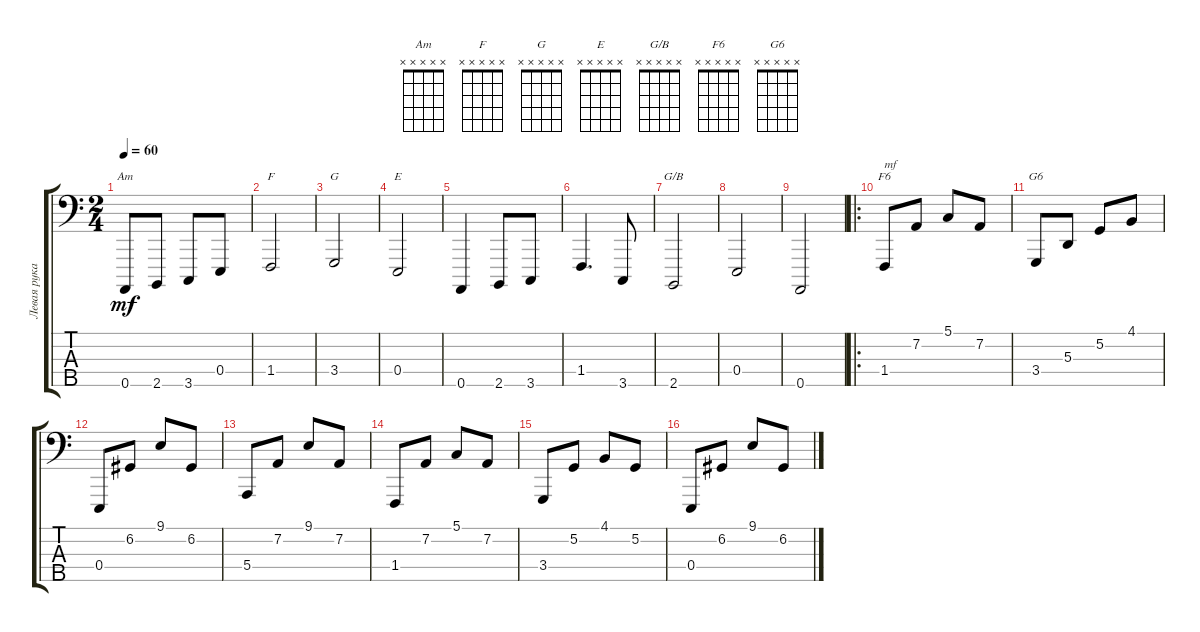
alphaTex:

\track ("Левая рука" "Левая рука") {instrument brightacousticpiano}
\staff {score tabs}
\tuning (G2 D2 A1 E1 A0) {hide}
\chord ("Am" x x x x x)
\chord ("F" x x x x x)
\chord ("G" x x x x x)
\chord ("E" x x x x x)
\chord ("G/B" x x x x x)
\chord ("F6" x x x x x)
\chord ("G6" x x x x x)
\ts (2 4)
\tempo 60
\clef f4
\ks c
0.5.8{ch "Am" dy mf} 2.5.8 3.5.8 0.4.8 |
1.4.2{ch "F"} |
3.4.2{ch "G"} |
0.4.2{ch "E"} |
0.5.4 2.5.8 3.5.8 |
1.4.4{d} 3.5.8 |
2.5.2{ch "G/B"} |
0.4.2 |
0.5.2 |
\ro
1.4.8{ch "F6" txt "mf"} 7.2.8 5.1.8 7.2.8 |
3.4.8{ch "G6"} 5.3.8 5.2.8 4.1.8 |
0.4.8 6.2.8 9.1.8 6.2.8 |
5.4.8 7.2.8 9.1.8 7.2.8 |
1.4.8 7.2.8 5.1.8 7.2.8 |
3.4.8 5.2.8 4.1.8 5.2.8 |
0.4.8 6.2.8 9.1.8 6.2.8
